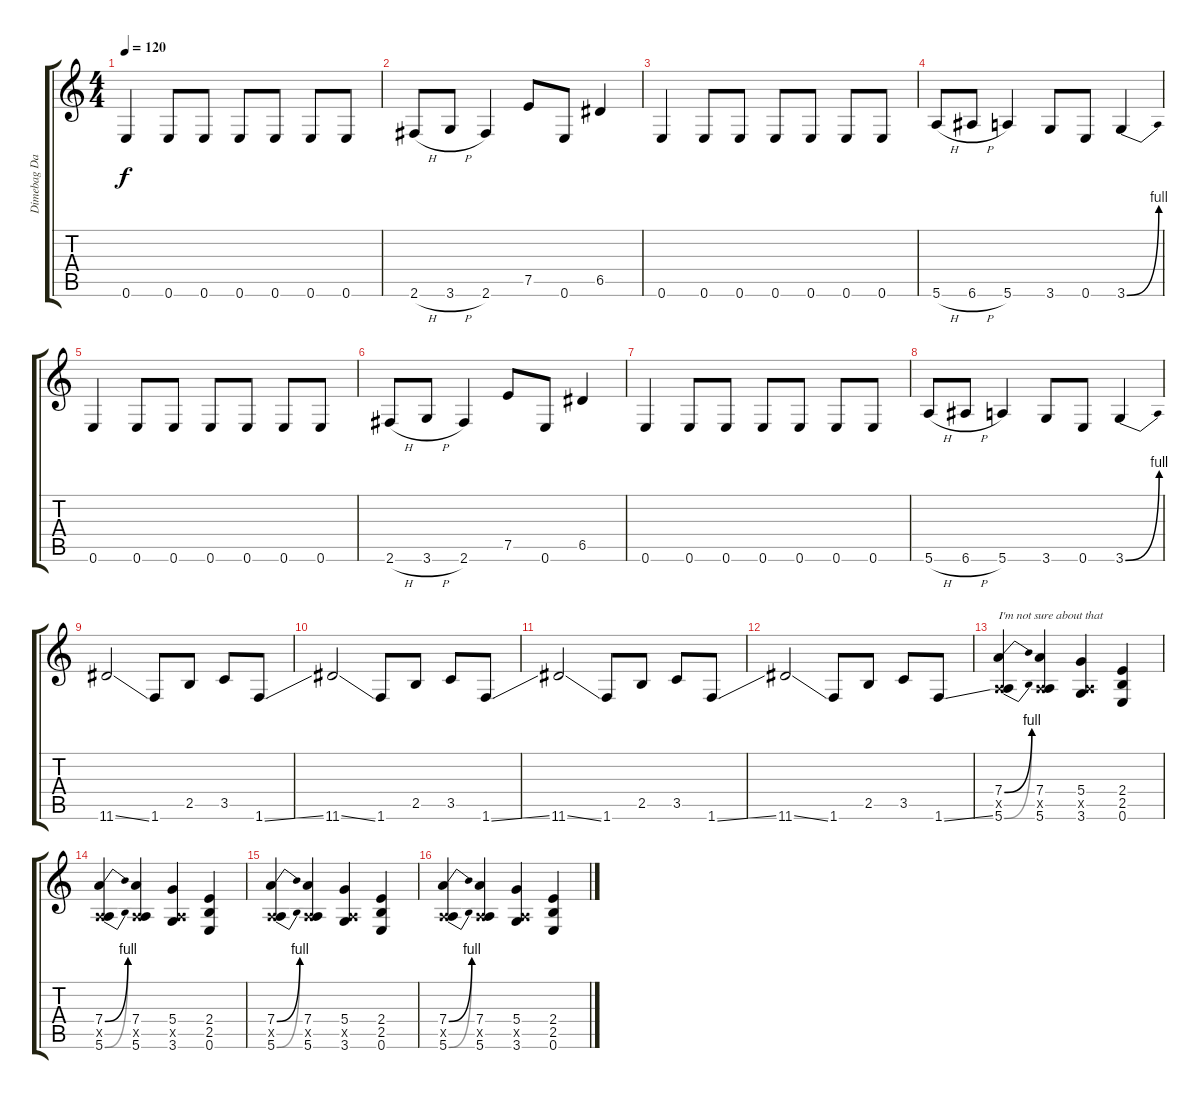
\track ("Dimebag Darrell" "Dimebag Da") {instrument overdrivenguitar}
\staff {score tabs}
\tuning (E4 B3 G3 D3 A2 E2) {hide}
\ts (4 4)
\tempo 120
\clef g2
\ks c
0.6.4{dy f} 0.6.8 0.6.8 0.6.8 0.6.8 0.6.8 0.6.8 |
2.6{h}.8 3.6{h}.8 2.6.4 7.5.8 0.6.8 6.5.4 |
0.6.4 0.6.8 0.6.8 0.6.8 0.6.8 0.6.8 0.6.8 |
5.6{h}.8 6.6{h}.8 5.6.4 3.6.8 0.6.8 3.6{be (bend 0 0 60 4)}.4 |
0.6.4 0.6.8 0.6.8 0.6.8 0.6.8 0.6.8 0.6.8 |
2.6{h}.8 3.6{h}.8 2.6.4 7.5.8 0.6.8 6.5.4 |
0.6.4 0.6.8 0.6.8 0.6.8 0.6.8 0.6.8 0.6.8 |
5.6{h}.8 6.6{h}.8 5.6.4 3.6.8 0.6.8 3.6{be (bend 0 0 60 4)}.4 |
11.6{ss}.2 1.6.8 2.5.8 3.5.8 1.6{ss}.8 |
11.6{ss}.2 1.6.8 2.5.8 3.5.8 1.6{ss}.8 |
11.6{ss}.2 1.6.8 2.5.8 3.5.8 1.6{ss}.8 |
11.6{ss}.2 1.6.8 2.5.8 3.5.8 1.6{ss}.8 |
(7.4{be (bend 0 0 60 4)} 0.5{x} 5.6{be (bend 0 0 60 4)}).4{txt "I'm not sure about that"} (7.4 0.5{x} 5.6).4 (5.4 0.5{x} 3.6).4 (2.4 2.5 0.6).4 |
(7.4{be (bend 0 0 60 4)} 0.5{x} 5.6{be (bend 0 0 60 4)}).4 (7.4 0.5{x} 5.6).4 (5.4 0.5{x} 3.6).4 (2.4 2.5 0.6).4 |
(7.4{be (bend 0 0 60 4)} 0.5{x} 5.6{be (bend 0 0 60 4)}).4 (7.4 0.5{x} 5.6).4 (5.4 0.5{x} 3.6).4 (2.4 2.5 0.6).4 |
(7.4{be (bend 0 0 60 4)} 0.5{x} 5.6{be (bend 0 0 60 4)}).4 (7.4 0.5{x} 5.6).4 (5.4 0.5{x} 3.6).4 (2.4 2.5 0.6).4
